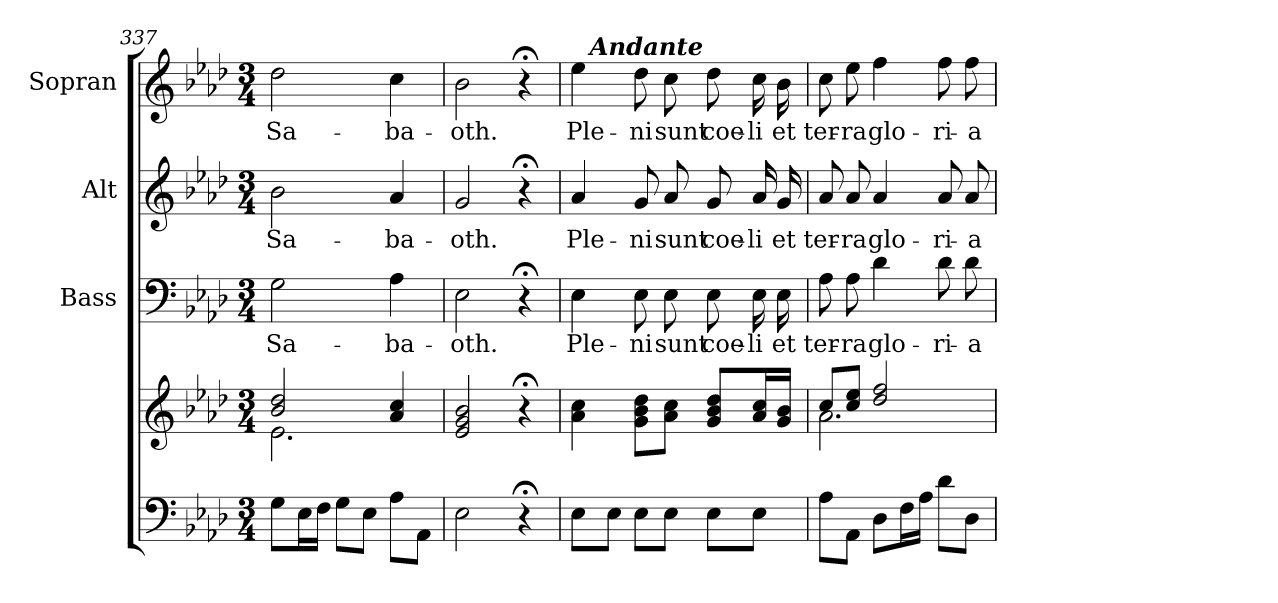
**kern	**kern	**kern	**text	**kern	**text	**kern	**text
*part4	*part4	*part3	*part3	*part2	*part2	*part1	*part1
*staff5	*staff4	*staff3	*staff3	*staff2	*staff2	*staff1	*staff1
*	*	*I"Bass	*	*I"Alt	*	*I"Sopran	*
*	*	*I'B.	*	*I'A.	*	*I'S.	*
*clefF4	*clefG2	*clefF4	*	*clefG2	*	*clefG2	*
*k[b-e-a-d-]	*k[b-e-a-d-]	*k[b-e-a-d-]	*	*k[b-e-a-d-]	*	*k[b-e-a-d-]	*
*A-:	*A-:	*A-:	*	*A-:	*	*A-:	*
*M3/4	*M3/4	*M3/4	*	*M3/4	*	*M3/4	*
=337	=337	=337	=337	=337	=337	=337	=337
*	*^	*	*	*	*	*	*
!	!	!	!	!LO:LY:b	!	!LO:LY:b	!	!LO:LY:b
8G\L	2b-/ 2dd-/	2.e-\	2G\	Sa-	2b-\	Sa-	2dd-\	Sa-
16E-\L	.	.	.	.	.	.	.	.
16F\JJ	.	.	.	.	.	.	.	.
8G\L	.	.	.	.	.	.	.	.
8E-\J	.	.	.	.	.	.	.	.
!	!	!	!	!LO:LY:b	!	!LO:LY:b	!	!LO:LY:b
8A-\L	4a-/ 4cc/	.	4A-\	-ba-	4a-/	-ba-	4cc\	-ba-
8AA-\J	.	.	.	.	.	.	.	.
*	*v	*v	*	*	*	*	*	*
!!LO:LB:g=z
=338	=338	=338	=338	=338	=338	=338	=338
!	!	!	!LO:LY:b	!	!LO:LY:b	!	!LO:LY:b
2E-\	2e-/ 2g/ 2b-/	2E-\	-oth.	2g/	-oth.	2b-\	-oth.
4r;<	4r;<	4r;<	.	4r;<	.	4r;<	.
=339	=339	=339	=339	=339	=339	=339	=339
!	!	!	!LO:LY:b	!	!LO:LY:b	!	!LO:LY:b
*	*	*	*	*	*	*^	*
8E-\L	4a-\ 4cc\	4E-\	Ple-	4a-/	Ple-	4ee-\	16ryy	Ple-
!	!	!	!	!	!	!	!LO:TX:a:Bi:t=Andante	!
.	.	.	.	.	.	.	2ryy	.
8E-\J	.	.	.	.	.	.	.	.
!	!	!	!LO:LY:b	!	!LO:LY:b	!	!	!LO:LY:b
8E-\L	8g\ 8b-\ 8dd-\L	8E-\	-ni	8g/	-ni	8dd-\	.	-ni
!	!	!	!LO:LY:b	!	!LO:LY:b	!	!	!LO:LY:b
8E-\J	8a-\ 8cc\J	8E-\	sunt	8a-/	sunt	8cc\	.	sunt
!	!	!	!LO:LY:b	!	!LO:LY:b	!	!	!LO:LY:b
8E-\L	8g/ 8b-/ 8dd-/L	8E-\	coe-	8g/	coe-	8dd-\	.	coe-
.	.	.	.	.	.	.	8.ryy	.
!	!	!	!LO:LY:b	!	!LO:LY:b	!	!	!LO:LY:b
8E-\J	16a-/ 16cc/L	16E-\	-li	16a-/	-li	16cc\	.	-li
!	!	!	!LO:LY:b	!	!LO:LY:b	!	!	!LO:LY:b
.	16g/ 16b-/JJ	16E-\	et	16g/	et	16b-\	.	et
=340	=340	=340	=340	=340	=340	=340	=340	=340
*	*^	*	*	*	*	*	*	*
!	!	!	!	!LO:LY:b	!	!LO:LY:b	!	!	!LO:LY:b
*	*	*	*	*	*	*	*v	*v	*
8A-\L	8cc/L	2.a-\	8A-\	ter-	8a-/	ter-	8cc\	ter-
!	!	!	!	!LO:LY:b	!	!LO:LY:b	!	!LO:LY:b
8AA-\J	8cc/ 8ee-/J	.	8A-\	-ra	8a-/	-ra	8ee-\	-ra
!	!	!	!	!LO:LY:b	!	!LO:LY:b	!	!LO:LY:b
8D-\L	2dd-/ 2ff/	.	4d-\	glo-	4a-/	glo-	4ff\	glo-
16F\L	.	.	.	.	.	.	.	.
16A-\JJ	.	.	.	.	.	.	.	.
!	!	!	!	!LO:LY:b	!	!LO:LY:b	!	!LO:LY:b
8d-\L	.	.	8d-\	-ri-	8a-/	-ri-	8ff\	-ri-
!	!	!	!	!LO:LY:b	!	!LO:LY:b	!	!LO:LY:b
8D-\J	.	.	8d-\	-a	8a-/	-a	8ff\	-a
*	*v	*v	*	*	*	*	*	*
=	=	=	=	=	=	=	=
*-	*-	*-	*-	*-	*-	*-	*-
